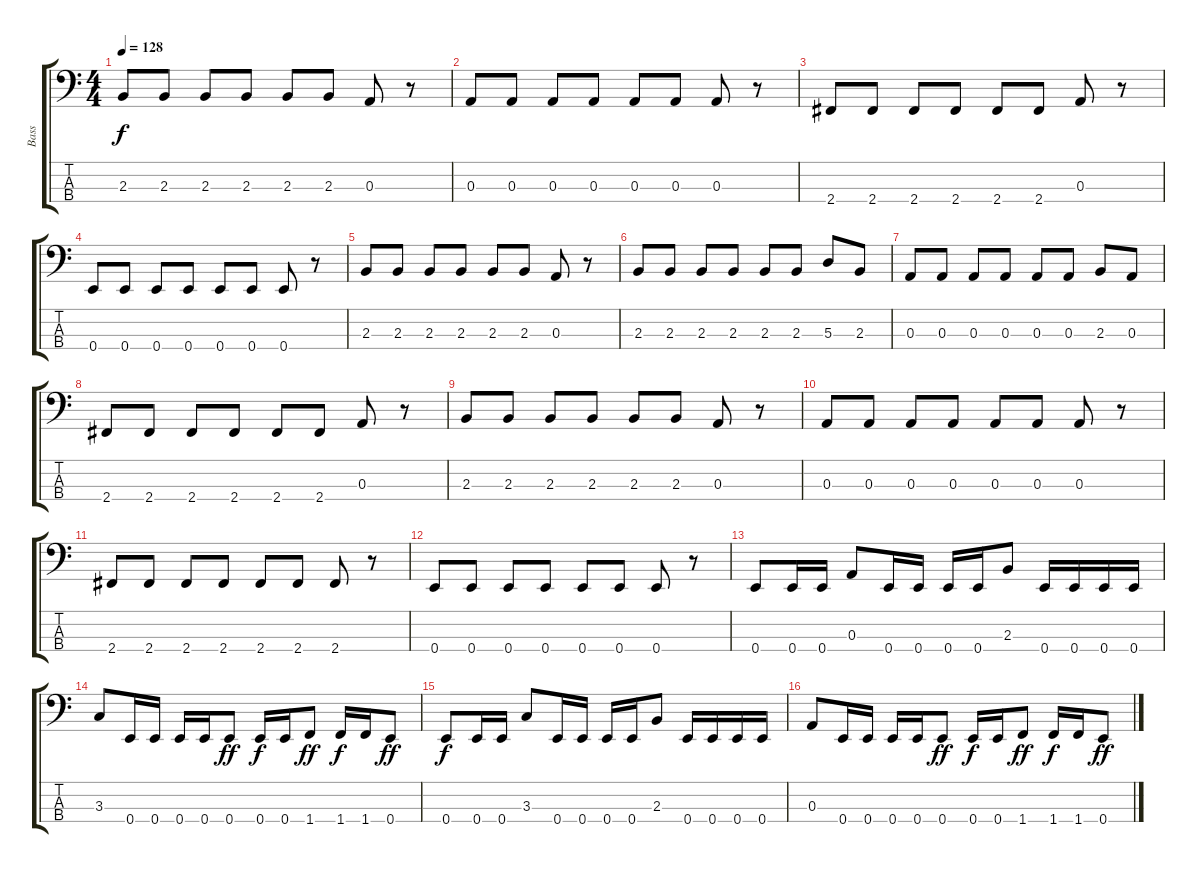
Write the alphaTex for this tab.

\track ("Bass" "Bass") {instrument electricbasspick}
\staff {score tabs}
\tuning (G2 D2 A1 E1) {hide}
\ts (4 4)
\tempo 128
\clef f4
\ks c
2.3.8{dy f} 2.3.8 2.3.8 2.3.8 2.3.8 2.3.8 0.3.8 r.8 |
0.3.8 0.3.8 0.3.8 0.3.8 0.3.8 0.3.8 0.3.8 r.8 |
2.4.8 2.4.8 2.4.8 2.4.8 2.4.8 2.4.8 0.3.8 r.8 |
0.4.8 0.4.8 0.4.8 0.4.8 0.4.8 0.4.8 0.4.8 r.8 |
2.3.8 2.3.8 2.3.8 2.3.8 2.3.8 2.3.8 0.3.8 r.8 |
2.3.8 2.3.8 2.3.8 2.3.8 2.3.8 2.3.8 5.3.8 2.3.8 |
0.3.8 0.3.8 0.3.8 0.3.8 0.3.8 0.3.8 2.3.8 0.3.8 |
2.4.8 2.4.8 2.4.8 2.4.8 2.4.8 2.4.8 0.3.8 r.8 |
2.3.8 2.3.8 2.3.8 2.3.8 2.3.8 2.3.8 0.3.8 r.8 |
0.3.8 0.3.8 0.3.8 0.3.8 0.3.8 0.3.8 0.3.8 r.8 |
2.4.8 2.4.8 2.4.8 2.4.8 2.4.8 2.4.8 2.4.8 r.8 |
0.4.8 0.4.8 0.4.8 0.4.8 0.4.8 0.4.8 0.4.8 r.8 |
0.4.8 0.4.16 0.4.16 0.3.8 0.4.16 0.4.16 0.4.16 0.4.16 2.3.8 0.4.16 0.4.16 0.4.16 0.4.16 |
3.3.8 0.4.16 0.4.16 0.4.16 0.4.16 0.4.8{dy ff} 0.4.16{dy f} 0.4.16 1.4.8{dy ff} 1.4.16{dy f} 1.4.16 0.4.8{dy ff} |
0.4.8{dy f} 0.4.16 0.4.16 3.3.8 0.4.16 0.4.16 0.4.16 0.4.16 2.3.8 0.4.16 0.4.16 0.4.16 0.4.16 |
0.3.8 0.4.16 0.4.16 0.4.16 0.4.16 0.4.8{dy ff} 0.4.16{dy f} 0.4.16 1.4.8{dy ff} 1.4.16{dy f} 1.4.16 0.4.8{dy ff}
